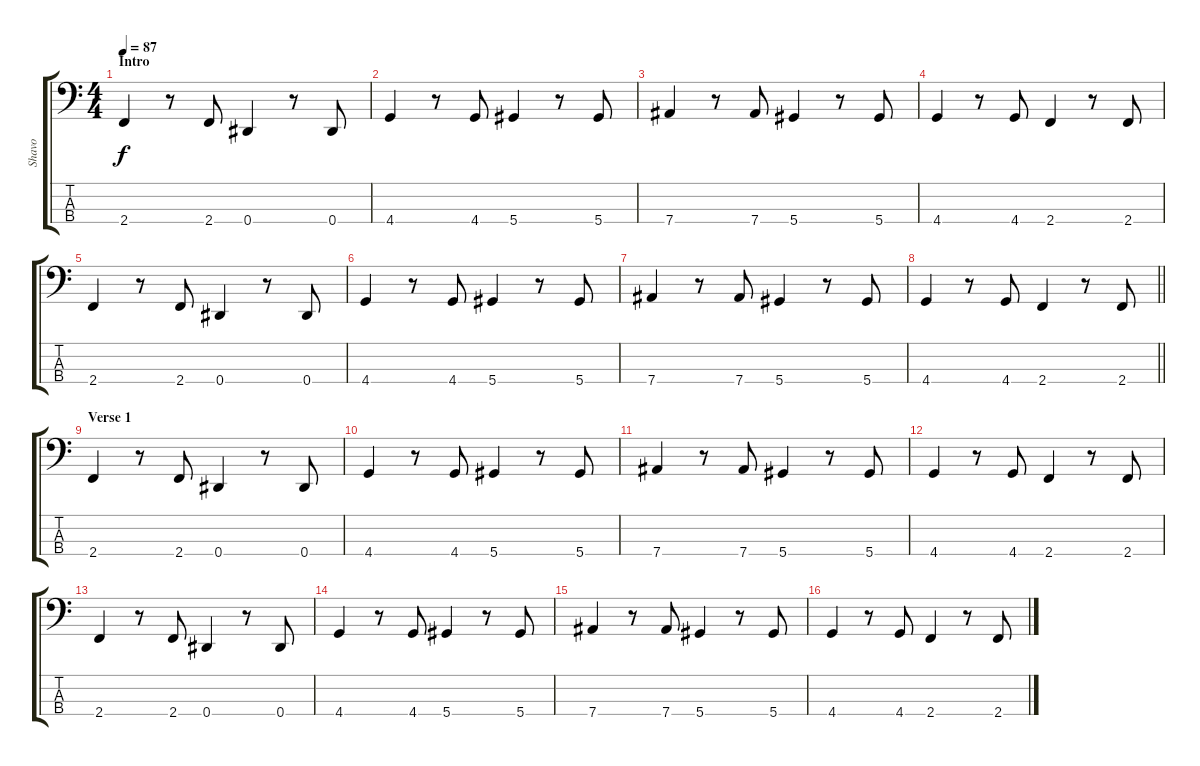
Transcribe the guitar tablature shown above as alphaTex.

\track ("Shavo" "Shavo") {instrument electricbasspick}
\staff {score tabs}
\tuning (Gb2 Db2 Ab1 Eb1) {hide}
\ts (4 4)
\section ("" "Intro")
\tempo 87
\clef f4
\ks c
2.4.4{dy f instrument electricbasspick} r.8 2.4.8 0.4.4 r.8 0.4.8 |
4.4.4 r.8 4.4.8 5.4.4 r.8 5.4.8 |
7.4.4 r.8 7.4.8 5.4.4 r.8 5.4.8 |
4.4.4 r.8 4.4.8 2.4.4 r.8 2.4.8 |
2.4.4 r.8 2.4.8 0.4.4 r.8 0.4.8 |
4.4.4 r.8 4.4.8 5.4.4 r.8 5.4.8 |
7.4.4 r.8 7.4.8 5.4.4 r.8 5.4.8 |
\barLineRight lightlight
4.4.4 r.8 4.4.8 2.4.4 r.8 2.4.8 |
\section ("" "Verse 1")
2.4.4 r.8 2.4.8 0.4.4 r.8 0.4.8 |
4.4.4 r.8 4.4.8 5.4.4 r.8 5.4.8 |
7.4.4 r.8 7.4.8 5.4.4 r.8 5.4.8 |
4.4.4 r.8 4.4.8 2.4.4 r.8 2.4.8 |
2.4.4 r.8 2.4.8 0.4.4 r.8 0.4.8 |
4.4.4 r.8 4.4.8 5.4.4 r.8 5.4.8 |
7.4.4 r.8 7.4.8 5.4.4 r.8 5.4.8 |
4.4.4 r.8 4.4.8 2.4.4 r.8 2.4.8
